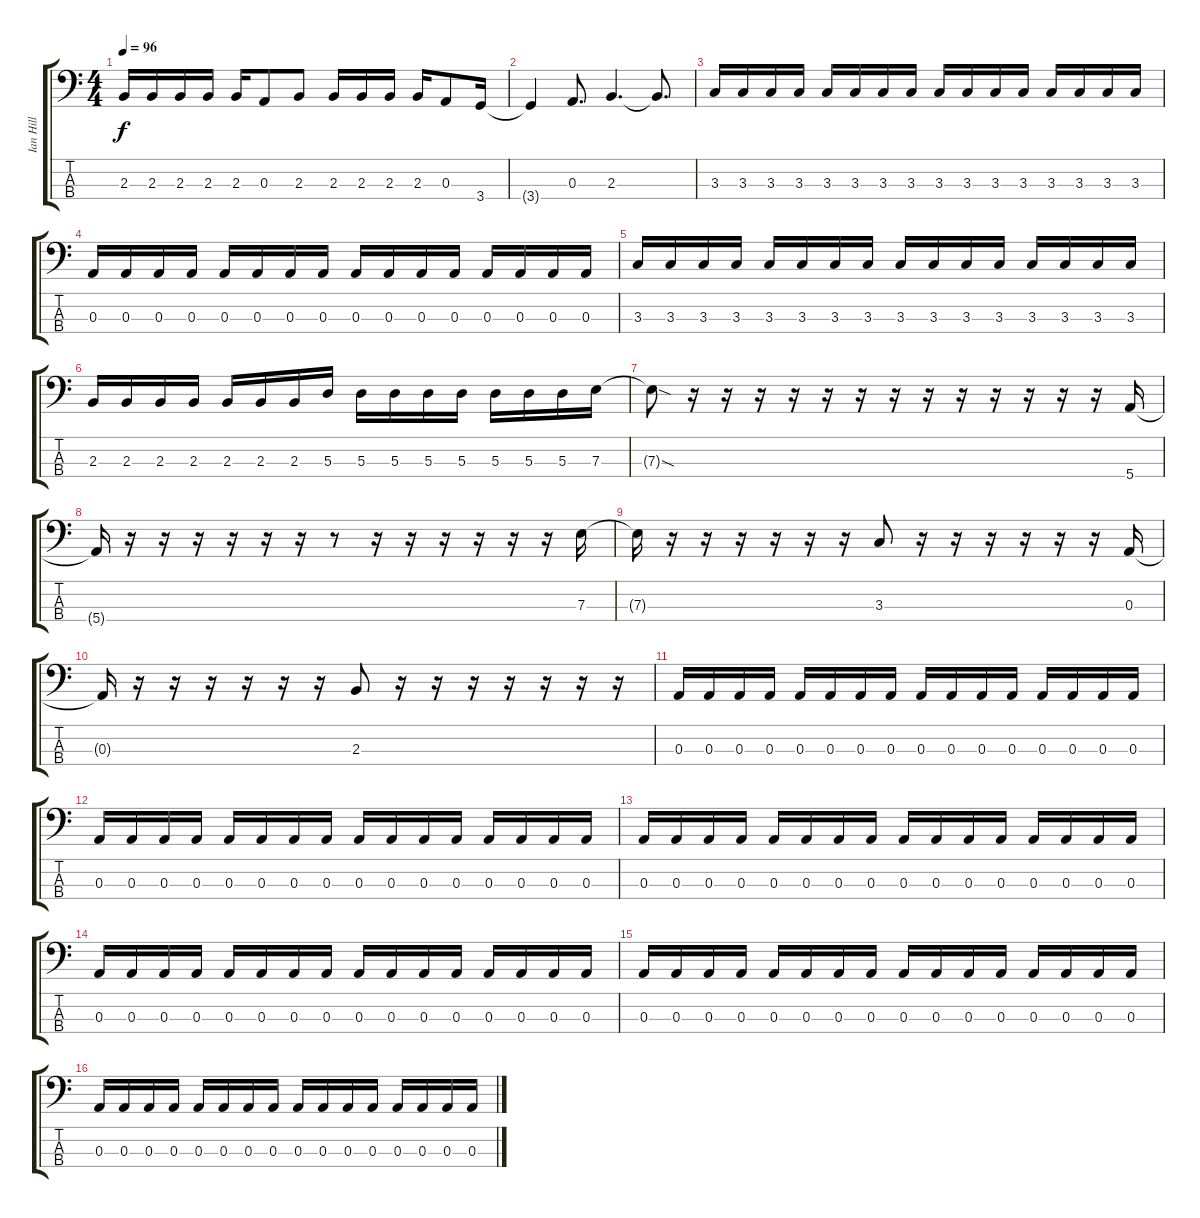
\track ("Ian Hill" "Ian Hill") {instrument electricbasspick}
\staff {score tabs}
\tuning (G2 D2 A1 E1) {hide}
\ts (4 4)
\tempo 96
\clef f4
\ks c
2.3{t}.16{dy f} 2.3.16 2.3.16 2.3.16 2.3.16 0.3.8 2.3.8 2.3.16 2.3.16 2.3.16 2.3.16 0.3.8 3.4.16 |
3.4{t}.4 0.3.8{d} 2.3.4{d} 2.3{t}.8{d} |
3.3.16 3.3.16 3.3.16 3.3.16 3.3.16 3.3.16 3.3.16 3.3.16 3.3.16 3.3.16 3.3.16 3.3.16 3.3.16 3.3.16 3.3.16 3.3.16 |
0.3.16 0.3.16 0.3.16 0.3.16 0.3.16 0.3.16 0.3.16 0.3.16 0.3.16 0.3.16 0.3.16 0.3.16 0.3.16 0.3.16 0.3.16 0.3.16 |
3.3.16 3.3.16 3.3.16 3.3.16 3.3.16 3.3.16 3.3.16 3.3.16 3.3.16 3.3.16 3.3.16 3.3.16 3.3.16 3.3.16 3.3.16 3.3.16 |
2.3.16 2.3.16 2.3.16 2.3.16 2.3.16 2.3.16 2.3.16 5.3.16 5.3.16 5.3.16 5.3.16 5.3.16 5.3.16 5.3.16 5.3.16 7.3.16 |
7.3{sod t}.8 r.16 r.16 r.16 r.16 r.16 r.16 r.16 r.16 r.16 r.16 r.16 r.16 r.16 5.4.16 |
5.4{t}.16 r.16 r.16 r.16 r.16 r.16 r.16 r.8 r.16 r.16 r.16 r.16 r.16 r.16 7.3.16 |
7.3{t}.16 r.16 r.16 r.16 r.16 r.16 r.16 3.3.8 r.16 r.16 r.16 r.16 r.16 r.16 0.3.16 |
0.3{t}.16 r.16 r.16 r.16 r.16 r.16 r.16 2.3.8 r.16 r.16 r.16 r.16 r.16 r.16 r.16 |
0.3.16 0.3.16 0.3.16 0.3.16 0.3.16 0.3.16 0.3.16 0.3.16 0.3.16 0.3.16 0.3.16 0.3.16 0.3.16 0.3.16 0.3.16 0.3.16 |
0.3.16 0.3.16 0.3.16 0.3.16 0.3.16 0.3.16 0.3.16 0.3.16 0.3.16 0.3.16 0.3.16 0.3.16 0.3.16 0.3.16 0.3.16 0.3.16 |
0.3.16 0.3.16 0.3.16 0.3.16 0.3.16 0.3.16 0.3.16 0.3.16 0.3.16 0.3.16 0.3.16 0.3.16 0.3.16 0.3.16 0.3.16 0.3.16 |
0.3.16 0.3.16 0.3.16 0.3.16 0.3.16 0.3.16 0.3.16 0.3.16 0.3.16 0.3.16 0.3.16 0.3.16 0.3.16 0.3.16 0.3.16 0.3.16 |
0.3.16 0.3.16 0.3.16 0.3.16 0.3.16 0.3.16 0.3.16 0.3.16 0.3.16 0.3.16 0.3.16 0.3.16 0.3.16 0.3.16 0.3.16 0.3.16 |
0.3.16 0.3.16 0.3.16 0.3.16 0.3.16 0.3.16 0.3.16 0.3.16 0.3.16 0.3.16 0.3.16 0.3.16 0.3.16 0.3.16 0.3.16 0.3.16
